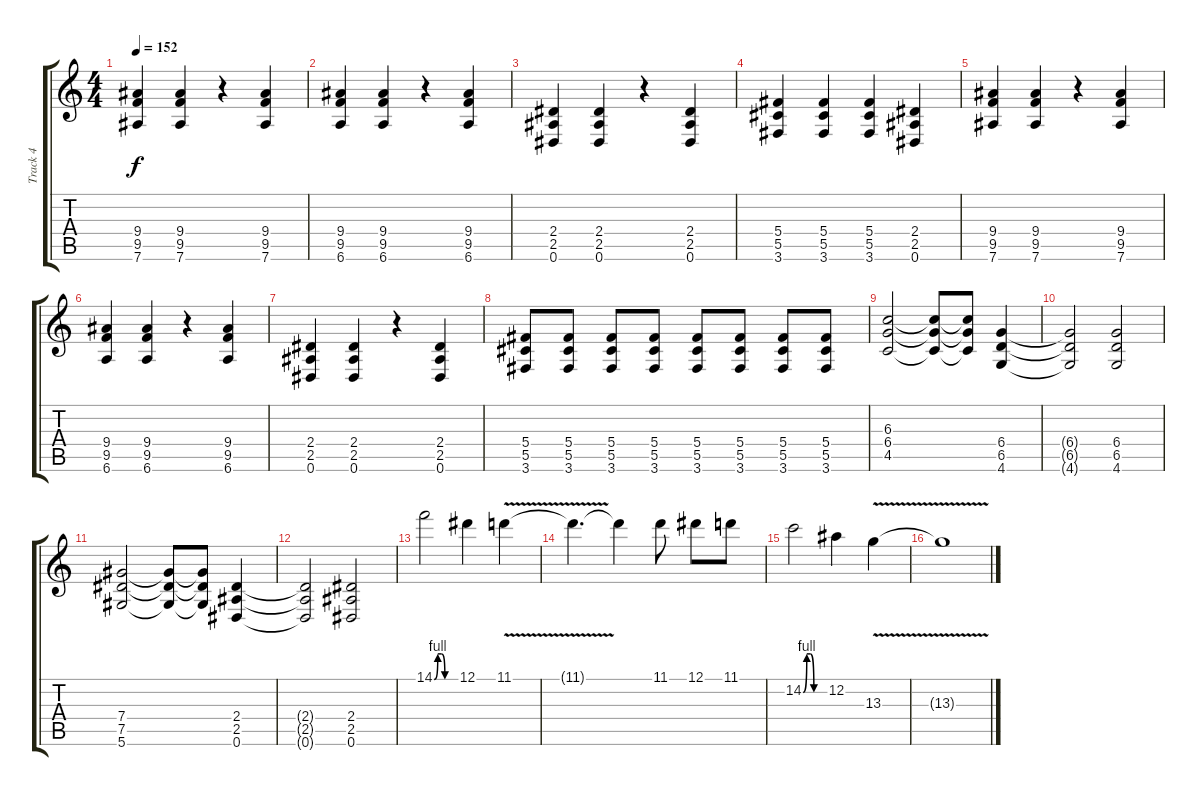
\track ("Track 4" "Track 4") {instrument distortionguitar}
\staff {score tabs}
\tuning (Eb4 Bb3 Gb3 Db3 Ab2 Eb2) {hide}
\ts (4 4)
\tempo 152
\clef g2
\ks c
(9.4 9.5 7.6).4{dy f} (9.4 9.5 7.6).4 r.4 (9.4 9.5 7.6).4 |
(9.4 9.5 6.6).4 (9.4 9.5 6.6).4 r.4 (9.4 9.5 6.6).4 |
(2.4 2.5 0.6).4 (2.4 2.5 0.6).4 r.4 (2.4 2.5 0.6).4 |
(5.4 5.5 3.6).4 (5.4 5.5 3.6).4 (5.4 5.5 3.6).4 (2.4 2.5 0.6).4 |
(9.4 9.5 7.6).4 (9.4 9.5 7.6).4 r.4 (9.4 9.5 7.6).4 |
(9.4 9.5 6.6).4 (9.4 9.5 6.6).4 r.4 (9.4 9.5 6.6).4 |
(2.4 2.5 0.6).4 (2.4 2.5 0.6).4 r.4 (2.4 2.5 0.6).4 |
(5.4 5.5 3.6).8 (5.4 5.5 3.6).8 (5.4 5.5 3.6).8 (5.4 5.5 3.6).8 (5.4 5.5 3.6).8 (5.4 5.5 3.6).8 (5.4 5.5 3.6).8 (5.4 5.5 3.6).8 |
(6.3 6.4 4.5).2 (6.3{t} 6.4{t} 4.5{t}).8 (6.3{t} 6.4{t} 4.5{t}).8 (6.4 6.5 4.6).4 |
(6.4{t} 6.5{t} 4.6{t}).2 (6.4 6.5 4.6).2 |
(7.4 7.5 5.6).2 (7.4{t} 7.5{t} 5.6{t}).8 (7.4{t} 7.5{t} 5.6{t}).8 (2.4 2.5 0.6).4 |
(2.4{t} 2.5{t} 0.6{t}).2 (2.4 2.5 0.6).2 |
14.1{be (custom 0 0 10 4 20 4 30 0 60 0)}.2 12.1.4 11.1{v}.4 |
11.1{t}.4{d} 11.1{t}.4 11.1.8 12.1.8 11.1.8 |
14.2{be (custom 0 0 10 4 20 4 30 0 60 0)}.2 12.2.4 13.3{v}.4 |
13.3{t}.1
